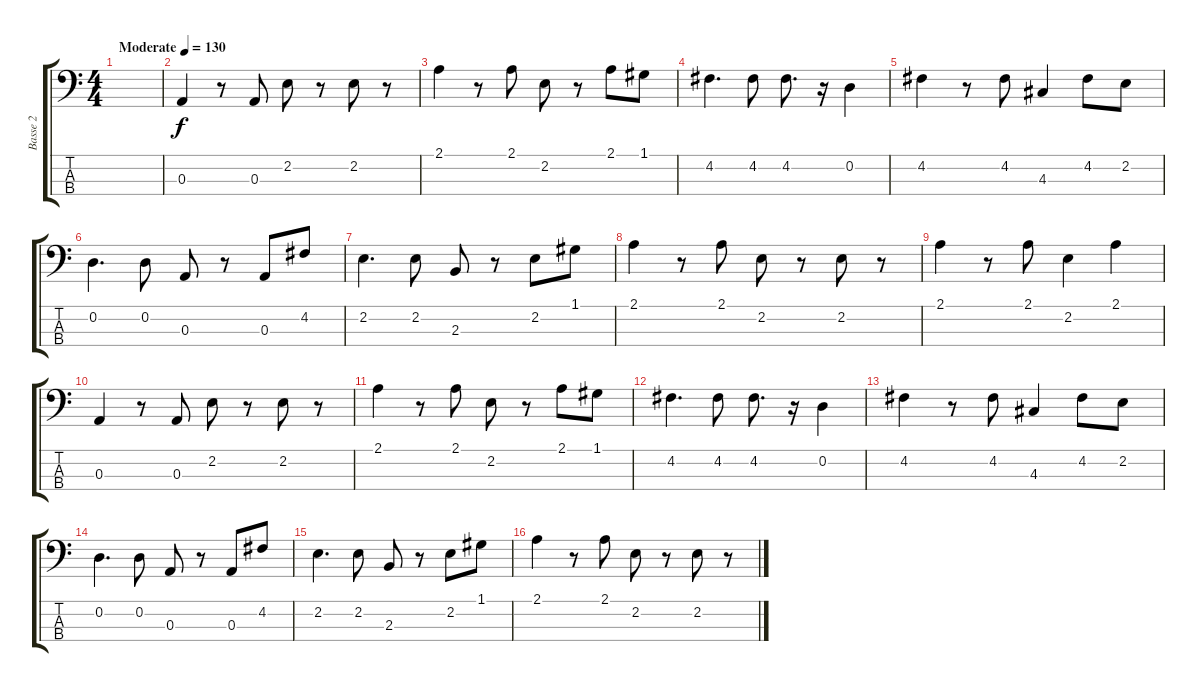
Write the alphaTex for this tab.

\track ("Basse 2" "Basse 2") {instrument acousticbass}
\staff {score tabs}
\tuning (G2 D2 A1 E1) {hide}
\ts (4 4)
\tempo (130 "Moderate")
\clef f4
\ks c
|
0.3.4 r.8 0.3.8 2.2.8 r.8 2.2.8 r.8 |
2.1.4 r.8 2.1.8 2.2.8 r.8 2.1.8 1.1.8 |
4.2.4{d} 4.2.8 4.2.8{d} r.16 0.2.4 |
4.2.4 r.8 4.2.8 4.3.4 4.2.8 2.2.8 |
0.2.4{d} 0.2.8 0.3.8 r.8 0.3.8 4.2.8 |
2.2.4{d} 2.2.8 2.3.8 r.8 2.2.8 1.1.8 |
2.1.4 r.8 2.1.8 2.2.8 r.8 2.2.8 r.8 |
2.1.4 r.8 2.1.8 2.2.4 2.1.4 |
0.3.4 r.8 0.3.8 2.2.8 r.8 2.2.8 r.8 |
2.1.4 r.8 2.1.8 2.2.8 r.8 2.1.8 1.1.8 |
4.2.4{d} 4.2.8 4.2.8{d} r.16 0.2.4 |
4.2.4 r.8 4.2.8 4.3.4 4.2.8 2.2.8 |
0.2.4{d} 0.2.8 0.3.8 r.8 0.3.8 4.2.8 |
2.2.4{d} 2.2.8 2.3.8 r.8 2.2.8 1.1.8 |
2.1.4 r.8 2.1.8 2.2.8 r.8 2.2.8 r.8
